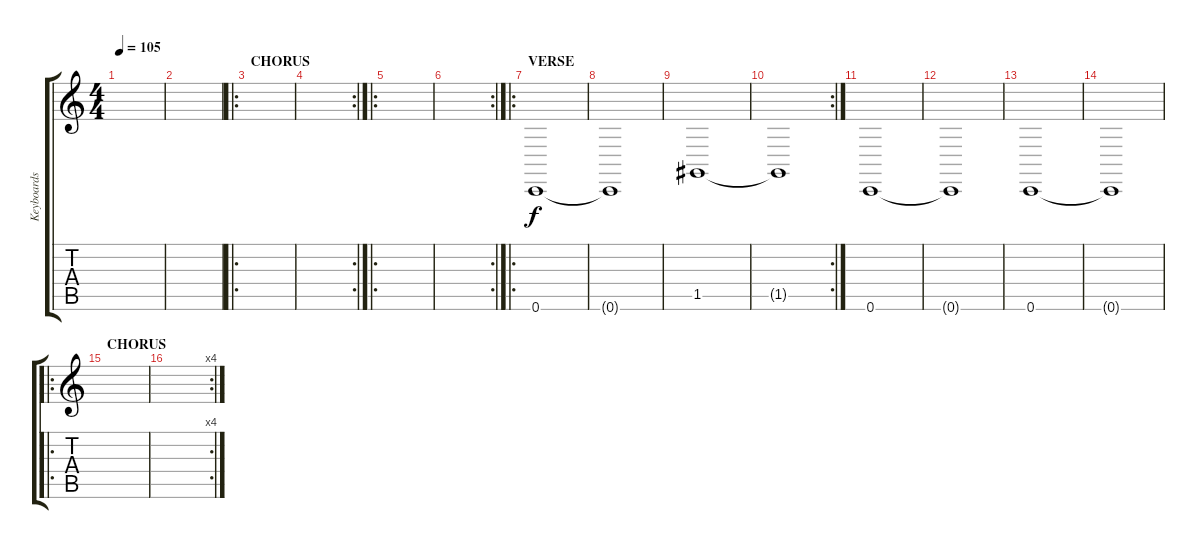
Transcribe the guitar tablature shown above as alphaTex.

\track ("Keyboards" "Keyboards") {instrument stringensemble1}
\staff {score tabs}
\tuning (D4 A3 F3 C3 G2 C2) {hide}
\ts (4 4)
\tempo 105
\clef g2
\ks c
|
|
\ro
\section ("" "CHORUS")
|
\rc 2
|
\ro
|
\rc 2
|
\ro
\section ("" "VERSE")
0.6.1 |
0.6{t}.1 |
1.5.1 |
\rc 2
1.5{t}.1 |
0.6.1 |
0.6{t}.1 |
0.6.1 |
0.6{t}.1 |
\ro
\section ("" "CHORUS")
|
\rc 4
